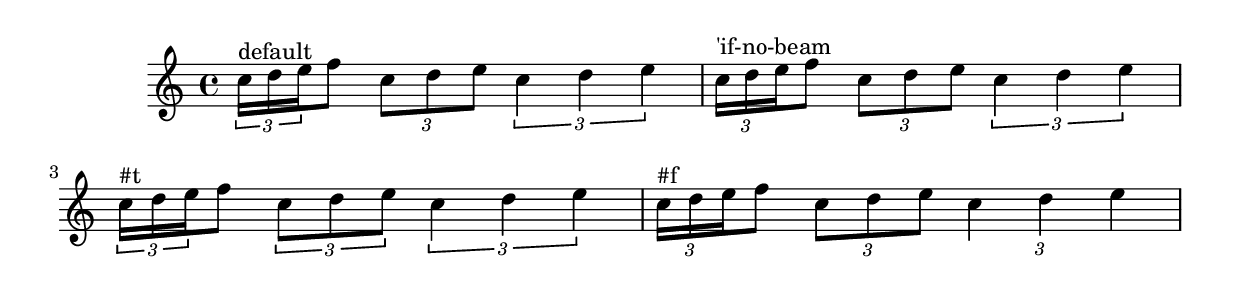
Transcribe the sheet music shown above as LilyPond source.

%% Do not edit this file; it is auto-generated from LSR http://lsr.dsi.unimi.it
%% This file is in the public domain.
\version "2.13.0"

\header {
  lsrtags = "rhythms, tweaks-and-overrides"

  texidoc = "
The default behavior of tuplet-bracket visibility is to print a bracket
unless there is a beam of the same length as the tuplet. To control the
visibility of tuplet brackets, set the property
@code{'bracket-visibility} to either @code{#t} (always print a
bracket), @code{#f} (never print a bracket) or @code{#'if-no-beam}
(only print a bracket if there is no beam). 

"
  doctitle = "Controlling tuplet bracket visibility"
} % begin verbatim

music = \relative c'' {
  \times 2/3 { c16[ d e } f8]
  \times 2/3 { c8 d e }
  \times 2/3 { c4 d e }
}

\new Voice {
  \relative c' {
    << \music s4^"default" >>
    \override TupletBracket #'bracket-visibility = #'if-no-beam
    << \music s4^"'if-no-beam" >>
    \override TupletBracket #'bracket-visibility = ##t
    << \music s4^"#t" >>
    \override TupletBracket #'bracket-visibility = ##f
    << \music s4^"#f" >>
  }
} 

